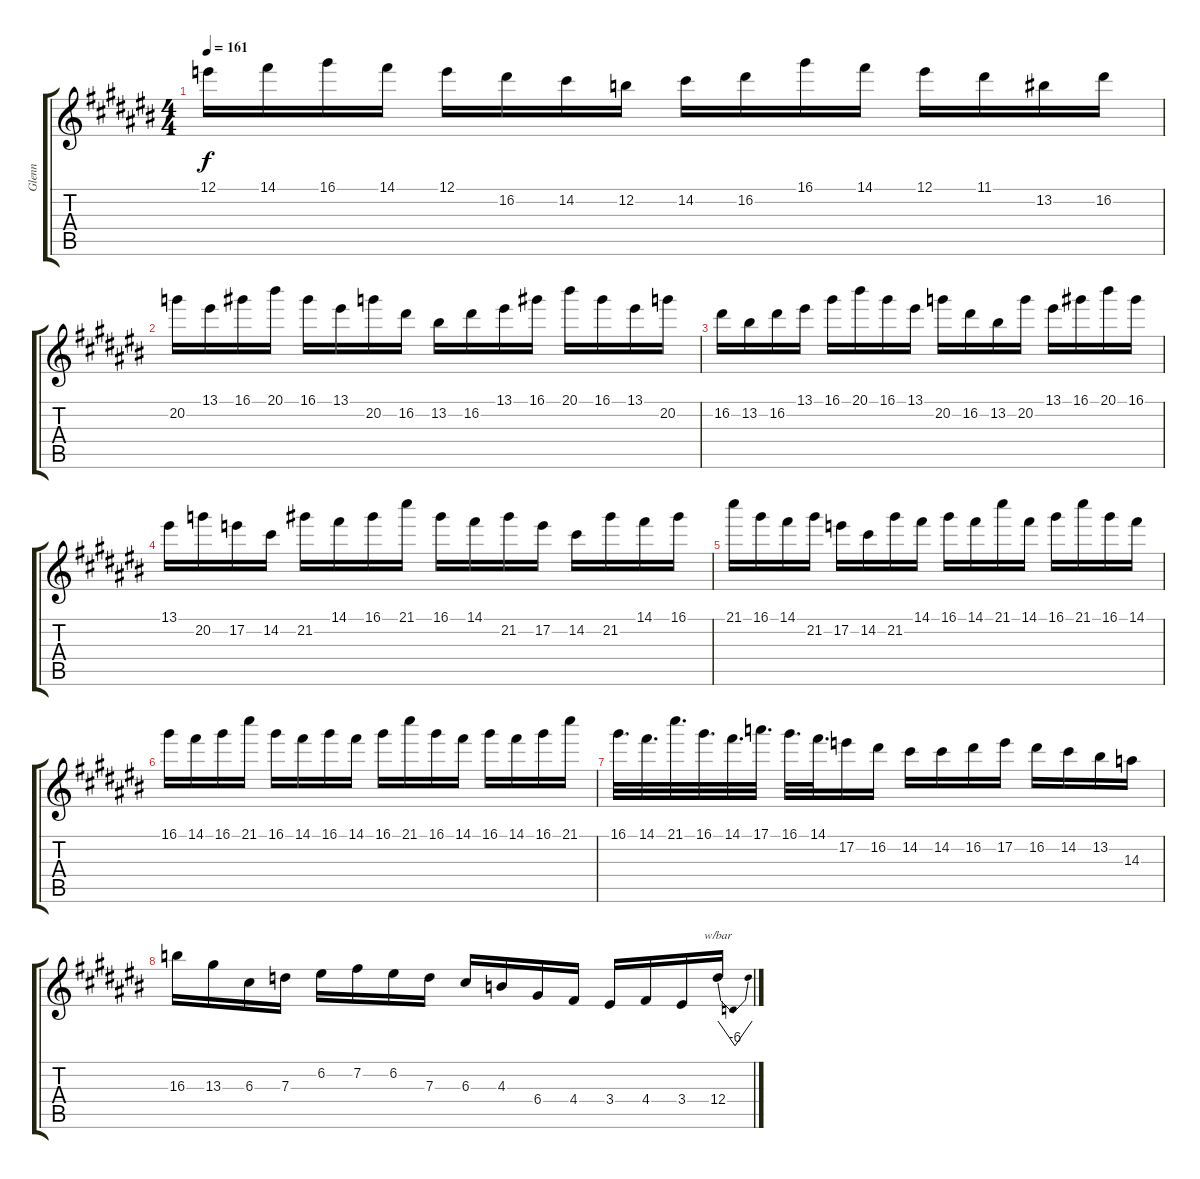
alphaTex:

\track ("Glenn" "Glenn") {instrument overdrivenguitar}
\staff {score tabs}
\tuning (E4 B3 G3 D3 A2 E2) {hide}
\ts (4 4)
\tempo 161
\clef g2
\ks c#
12.1.16{dy f} 14.1.16 16.1.16 14.1.16 12.1.16 16.2.16 14.2.16 12.2.16 14.2.16 16.2.16 16.1.16 14.1.16 12.1.16 11.1.16 13.2.16 16.2.16 |
20.2.16 13.1.16 16.1.16 20.1.16 16.1.16 13.1.16 20.2.16 16.2.16 13.2.16 16.2.16 13.1.16 16.1.16 20.1.16 16.1.16 13.1.16 20.2.16 |
16.2.16 13.2.16 16.2.16 13.1.16 16.1.16 20.1.16 16.1.16 13.1.16 20.2.16 16.2.16 13.2.16 20.2.16 13.1.16 16.1.16 20.1.16 16.1.16 |
13.1.16 20.2.16 17.2.16 14.2.16 21.2.16 14.1.16 16.1.16 21.1.16 16.1.16 14.1.16 21.2.16 17.2.16 14.2.16 21.2.16 14.1.16 16.1.16 |
21.1.16 16.1.16 14.1.16 21.2.16 17.2.16 14.2.16 21.2.16 14.1.16 16.1.16 14.1.16 21.1.16 14.1.16 16.1.16 21.1.16 16.1.16 14.1.16 |
16.1.16 14.1.16 16.1.16 21.1.16 16.1.16 14.1.16 16.1.16 14.1.16 16.1.16 21.1.16 16.1.16 14.1.16 16.1.16 14.1.16 16.1.16 21.1.16 |
16.1.32{d} 14.1.32{d} 21.1.32{d} 16.1.32{d} 14.1.32{d} 17.1.32{d} 16.1.32{d} 14.1.32{d} 17.2.16 16.2.16 14.2.16 14.2.16 16.2.16 17.2.16 16.2.16 14.2.16 13.2.16 14.3.16 |
16.3.16 13.3.16 6.3.16 7.3.16 6.2.16 7.2.16 6.2.16 7.3.16 6.3.16 4.3.16 6.4.16 4.4.16 3.4.16 4.4.16 3.4.16 12.4.16{tbe (dip default 0 0 58 -24 60 0)}
